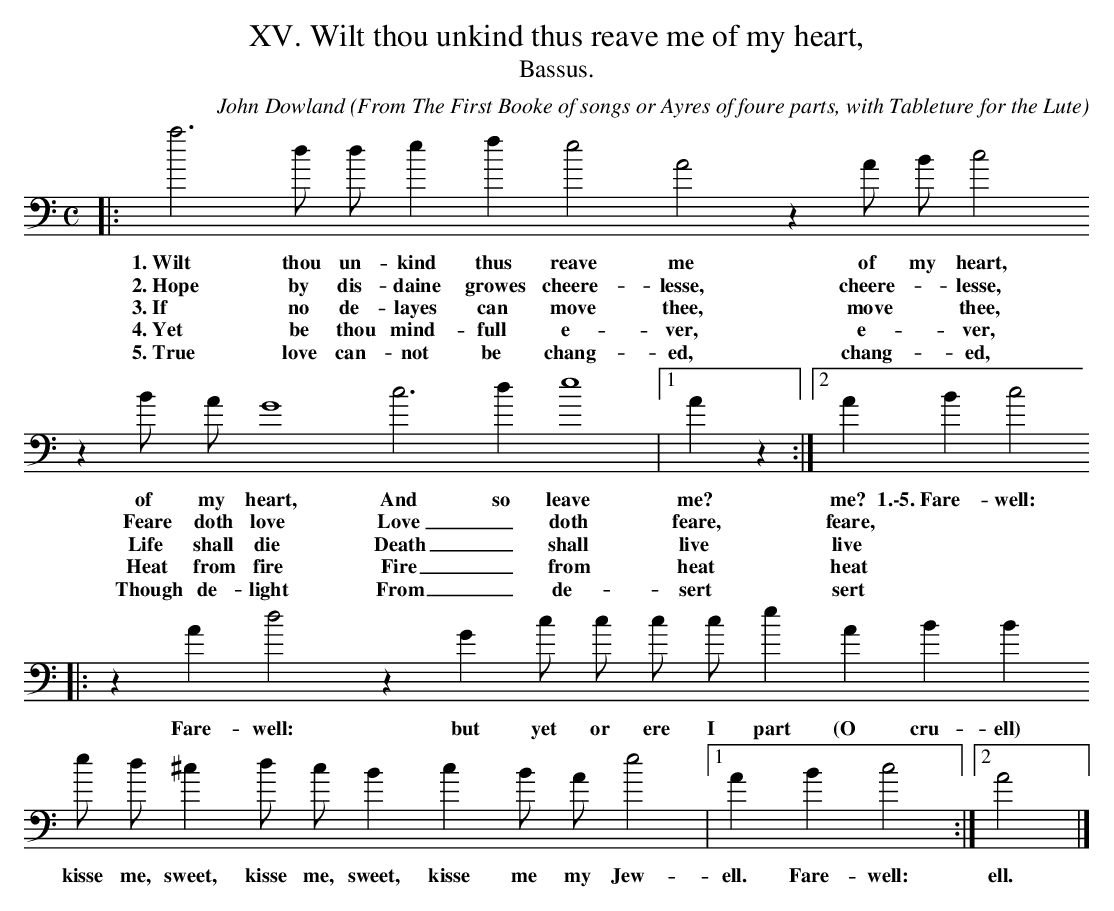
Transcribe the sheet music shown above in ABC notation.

X:1
T:XV. Wilt thou unkind thus reave me of my heart,
T:Bassus.
C: John Dowland
O: From The First Booke of songs or Ayres of foure parts, with Tableture for the Lute
L:1/4
M:C
K:A min bass
|: a3 d/ d/ e f e2 A2 z A/ B/ c2
w: 1.~Wilt thou un- kind thus reave me of my heart,
w: 2.~Hope by dis- daine growes cheere- lesse, cheere- * lesse,
w: 3.~If no de- layes can move thee, move * thee,
w: 4.~Yet be thou mind- full e- ver, e- * ver,
w: 5.~True love can- not be chang- ed, chang- * ed,
z B/ A/ G4 c3 d e4 |1 A z :|2 A B c2
w: of my heart, And so leave me? me? 1.\-5.~Fare- well:
w: Feare doth love Love _ doth feare, feare,
w: Life shall die Death _ shall live  live
w: Heat from fire Fire _ from heat heat
w: Though de- light From _ de- sert  sert
|:  z A d2 z G c/ c/ c/ c/ e A B B
w:  Fare- well: but yet or ere I part (O cru- ell)
e/ d/ ^c d/ c/ B c B/ A/ e2 |1 A B c2 :|2 A2 |]
w: kisse me, sweet, kisse me, sweet, kisse me my Jew- ell. Fare- well: ell.
